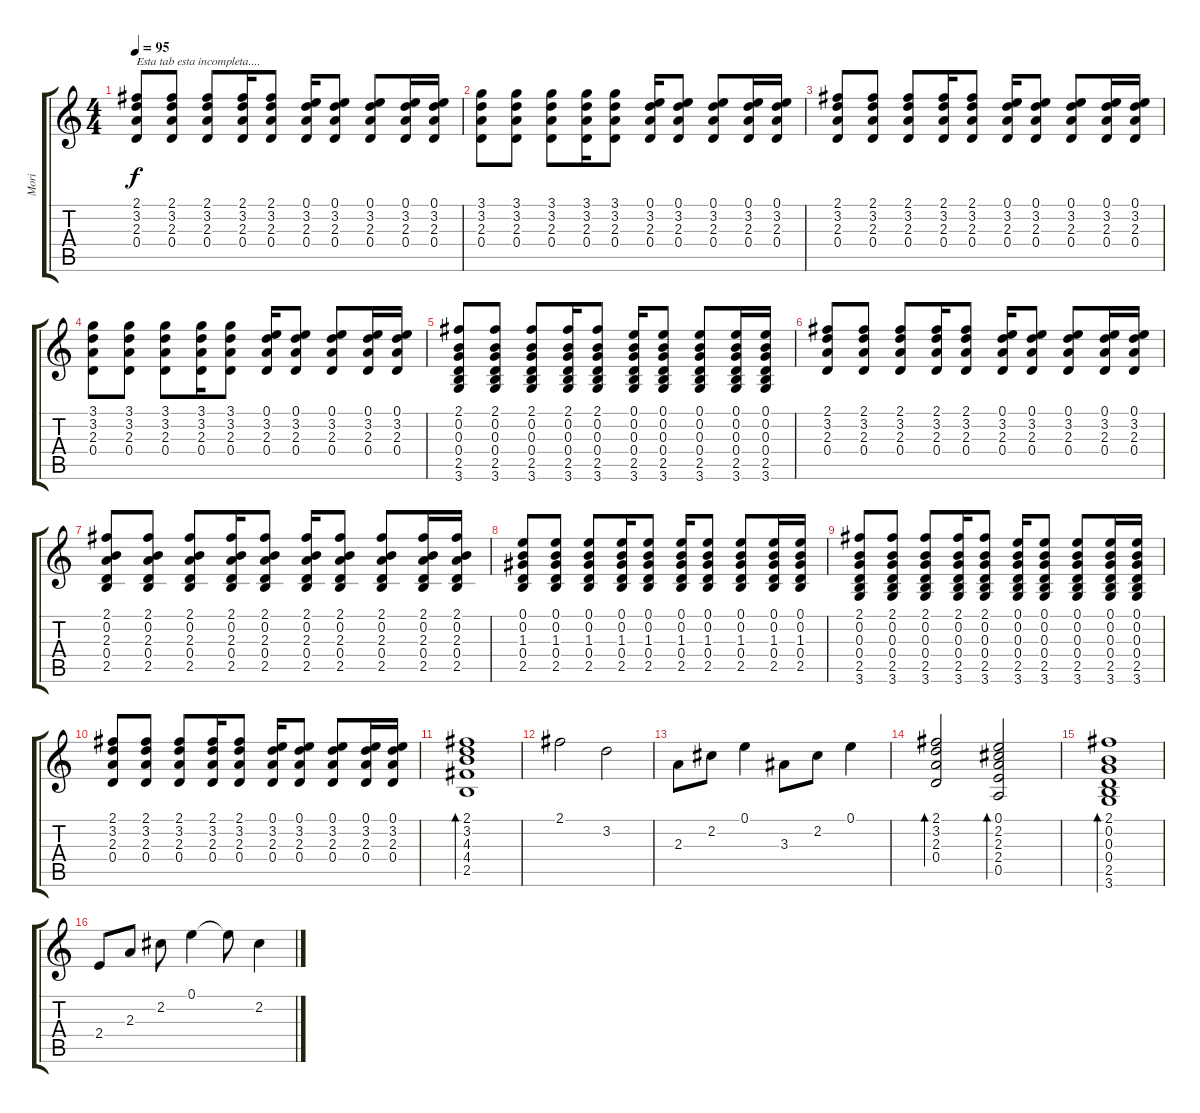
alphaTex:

\track ("Mori" "Mori") {instrument distortionguitar}
\staff {score tabs}
\tuning (E4 B3 G3 D3 A2 E2) {hide}
\ts (4 4)
\tempo 95
\clef g2
\ks c
(2.1 3.2 2.3 0.4).8{txt "Esta tab esta incompleta...." dy f instrument distortionguitar} (2.1 3.2 2.3 0.4).8 (2.1 3.2 2.3 0.4).8 (2.1 3.2 2.3 0.4).16 (2.1 3.2 2.3 0.4).8 (0.1 3.2 2.3 0.4).16 (0.1 3.2 2.3 0.4).8 (0.1 3.2 2.3 0.4).8 (0.1 3.2 2.3 0.4).16 (0.1 3.2 2.3 0.4).16 |
(3.1 3.2 2.3 0.4).8 (3.1 3.2 2.3 0.4).8 (3.1 3.2 2.3 0.4).8 (3.1 3.2 2.3 0.4).16 (3.1 3.2 2.3 0.4).8 (0.1 3.2 2.3 0.4).16 (0.1 3.2 2.3 0.4).8 (0.1 3.2 2.3 0.4).8 (0.1 3.2 2.3 0.4).16 (0.1 3.2 2.3 0.4).16 |
(2.1 3.2 2.3 0.4).8 (2.1 3.2 2.3 0.4).8 (2.1 3.2 2.3 0.4).8 (2.1 3.2 2.3 0.4).16 (2.1 3.2 2.3 0.4).8 (0.1 3.2 2.3 0.4).16 (0.1 3.2 2.3 0.4).8 (0.1 3.2 2.3 0.4).8 (0.1 3.2 2.3 0.4).16 (0.1 3.2 2.3 0.4).16 |
(3.1 3.2 2.3 0.4).8 (3.1 3.2 2.3 0.4).8 (3.1 3.2 2.3 0.4).8 (3.1 3.2 2.3 0.4).16 (3.1 3.2 2.3 0.4).8 (0.1 3.2 2.3 0.4).16 (0.1 3.2 2.3 0.4).8 (0.1 3.2 2.3 0.4).8 (0.1 3.2 2.3 0.4).16 (0.1 3.2 2.3 0.4).16 |
(2.1 0.2 0.3 0.4 2.5 3.6).8 (2.1 0.2 0.3 0.4 2.5 3.6).8 (2.1 0.2 0.3 0.4 2.5 3.6).8 (2.1 0.2 0.3 0.4 2.5 3.6).16 (2.1 0.2 0.3 0.4 2.5 3.6).8 (0.1 0.2 0.3 0.4 2.5 3.6).16 (0.1 0.2 0.3 0.4 2.5 3.6).8 (0.1 0.2 0.3 0.4 2.5 3.6).8 (0.1 0.2 0.3 0.4 2.5 3.6).16 (0.1 0.2 0.3 0.4 2.5 3.6).16 |
(2.1 3.2 2.3 0.4).8 (2.1 3.2 2.3 0.4).8 (2.1 3.2 2.3 0.4).8 (2.1 3.2 2.3 0.4).16 (2.1 3.2 2.3 0.4).8 (0.1 3.2 2.3 0.4).16 (0.1 3.2 2.3 0.4).8 (0.1 3.2 2.3 0.4).8 (0.1 3.2 2.3 0.4).16 (0.1 3.2 2.3 0.4).16 |
(2.1 0.2 2.3 0.4 2.5).8 (2.1 0.2 2.3 0.4 2.5).8 (2.1 0.2 2.3 0.4 2.5).8 (2.1 0.2 2.3 0.4 2.5).16 (2.1 0.2 2.3 0.4 2.5).8 (2.1 0.2 2.3 0.4 2.5).16 (2.1 0.2 2.3 0.4 2.5).8 (2.1 0.2 2.3 0.4 2.5).8 (2.1 0.2 2.3 0.4 2.5).16 (2.1 0.2 2.3 0.4 2.5).16 |
(0.1 0.2 1.3 0.4 2.5).8 (0.1 0.2 1.3 0.4 2.5).8 (0.1 0.2 1.3 0.4 2.5).8 (0.1 0.2 1.3 0.4 2.5).16 (0.1 0.2 1.3 0.4 2.5).8 (0.1 0.2 1.3 0.4 2.5).16 (0.1 0.2 1.3 0.4 2.5).8 (0.1 0.2 1.3 0.4 2.5).8 (0.1 0.2 1.3 0.4 2.5).16 (0.1 0.2 1.3 0.4 2.5).16 |
(2.1 0.2 0.3 0.4 2.5 3.6).8 (2.1 0.2 0.3 0.4 2.5 3.6).8 (2.1 0.2 0.3 0.4 2.5 3.6).8 (2.1 0.2 0.3 0.4 2.5 3.6).16 (2.1 0.2 0.3 0.4 2.5 3.6).8 (0.1 0.2 0.3 0.4 2.5 3.6).16 (0.1 0.2 0.3 0.4 2.5 3.6).8 (0.1 0.2 0.3 0.4 2.5 3.6).8 (0.1 0.2 0.3 0.4 2.5 3.6).16 (0.1 0.2 0.3 0.4 2.5 3.6).16 |
(2.1 3.2 2.3 0.4).8 (2.1 3.2 2.3 0.4).8 (2.1 3.2 2.3 0.4).8 (2.1 3.2 2.3 0.4).16 (2.1 3.2 2.3 0.4).8 (0.1 3.2 2.3 0.4).16 (0.1 3.2 2.3 0.4).8 (0.1 3.2 2.3 0.4).8 (0.1 3.2 2.3 0.4).16 (0.1 3.2 2.3 0.4).16 |
(2.1 3.2 4.3 4.4 2.5).1{bd 240 instrument electricguitarclean} |
2.1.2 3.2.2 |
2.3.8 2.2.8 0.1.4 3.3.8 2.2.8 0.1.4 |
(2.1 3.2 2.3 0.4).2{bd 240} (0.1 2.2 2.3 2.4 0.5).2{bd 240} |
(2.1 0.2 0.3 0.4 2.5 3.6).1{bd 240} |
2.4.8 2.3.8 2.2.8 0.1.4 0.1{t}.8 2.2.4
